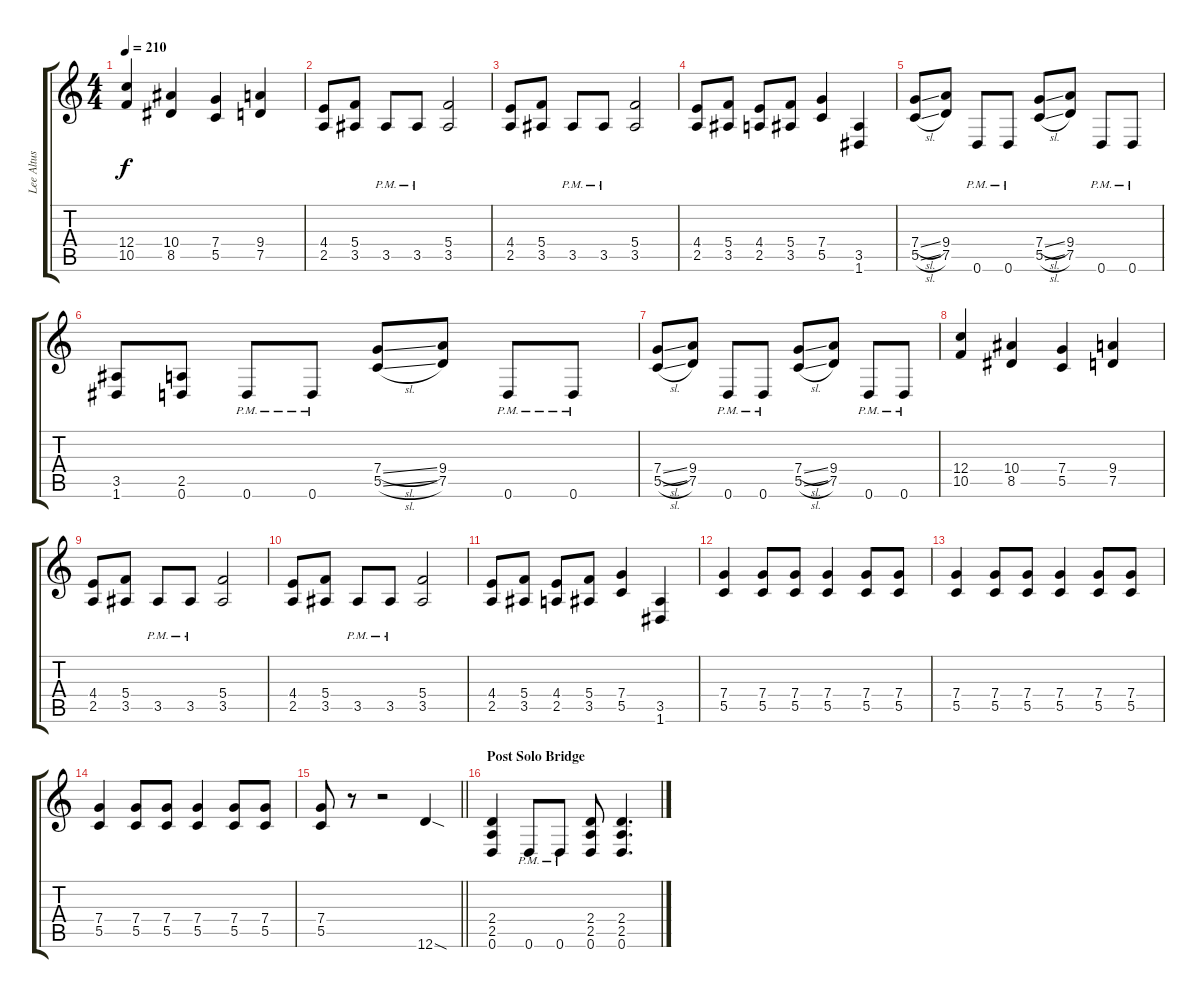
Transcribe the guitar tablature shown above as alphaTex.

\track ("Lee Altus" "Lee Altus") {instrument distortionguitar}
\staff {score tabs}
\tuning (D4 A3 F3 C3 G2 D2) {hide}
\ts (4 4)
\tempo 210
\clef g2
\ks c
(12.4 10.5).4{dy f} (10.4 8.5).4 (7.4 5.5).4 (9.4 7.5).4 |
(4.4 2.5).8 (5.4 3.5).8 3.5{pm}.8 3.5{pm}.8 (5.4 3.5).2 |
(4.4 2.5).8 (5.4 3.5).8 3.5{pm}.8 3.5{pm}.8 (5.4 3.5).2 |
(4.4 2.5).8 (5.4 3.5).8 (4.4 2.5).8 (5.4 3.5).8 (7.4 5.5).4 (3.5 1.6).4 |
(7.4{sl} 5.5{sl}).8 (9.4 7.5).8 0.6{pm}.8 0.6{pm}.8 (7.4{sl} 5.5{sl}).8 (9.4 7.5).8 0.6{pm}.8 0.6{pm}.8 |
(3.5 1.6).8 (2.5 0.6).8 0.6{pm}.8 0.6{pm}.8 (7.4{sl} 5.5{sl}).8 (9.4 7.5).8 0.6{pm}.8 0.6{pm}.8 |
(7.4{sl} 5.5{sl}).8 (9.4 7.5).8 0.6{pm}.8 0.6{pm}.8 (7.4{sl} 5.5{sl}).8 (9.4 7.5).8 0.6{pm}.8 0.6{pm}.8 |
(12.4 10.5).4 (10.4 8.5).4 (7.4 5.5).4 (9.4 7.5).4 |
(4.4 2.5).8 (5.4 3.5).8 3.5{pm}.8 3.5{pm}.8 (5.4 3.5).2 |
(4.4 2.5).8 (5.4 3.5).8 3.5{pm}.8 3.5{pm}.8 (5.4 3.5).2 |
(4.4 2.5).8 (5.4 3.5).8 (4.4 2.5).8 (5.4 3.5).8 (7.4 5.5).4 (3.5 1.6).4 |
(7.4 5.5).4 (7.4 5.5).8 (7.4 5.5).8 (7.4 5.5).4 (7.4 5.5).8 (7.4 5.5).8 |
(7.4 5.5).4 (7.4 5.5).8 (7.4 5.5).8 (7.4 5.5).4 (7.4 5.5).8 (7.4 5.5).8 |
(7.4 5.5).4 (7.4 5.5).8 (7.4 5.5).8 (7.4 5.5).4 (7.4 5.5).8 (7.4 5.5).8 |
\barLineRight lightlight
(7.4 5.5).8 r.8 r.2 12.6{sod}.4 |
\section ("" "Post Solo Bridge")
(2.4 2.5 0.6).4 0.6{pm}.8 0.6{pm}.8 (2.4 2.5 0.6).8 (2.4 2.5 0.6).4{d}
